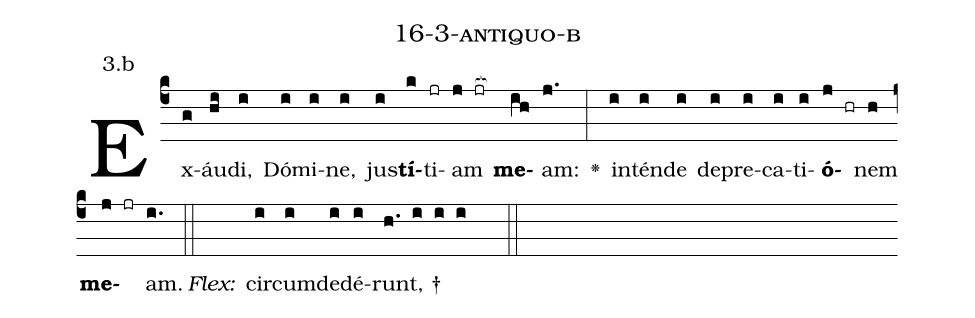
name: 16-3-antiquo-b;
annotation: 3.b;
%%
(c4)Ex(g)áu(hi)di,(i) Dó(i)mi(i)ne,(i) jus(i)<b>tí</b>(k)ti(jr)am(j jr[ocb:1{]) <b>me</b>(ih[ocb:0}])am:(j.) <v>\greheightstar</v>(:) in(i)tén(i)de(i) de(i)pre(i)ca(i)ti(i)<b>ó</b>(j hr)nem(h) <b>me</b>(j jr)am.(i.) (::)
<i>Flex:</i>()  cir(i)cum(i)de(i)dé(i)runt, †(h. i i i  ::)

%E(i) u(i) o(j) u(h) a(j) e.(i.) (::)
